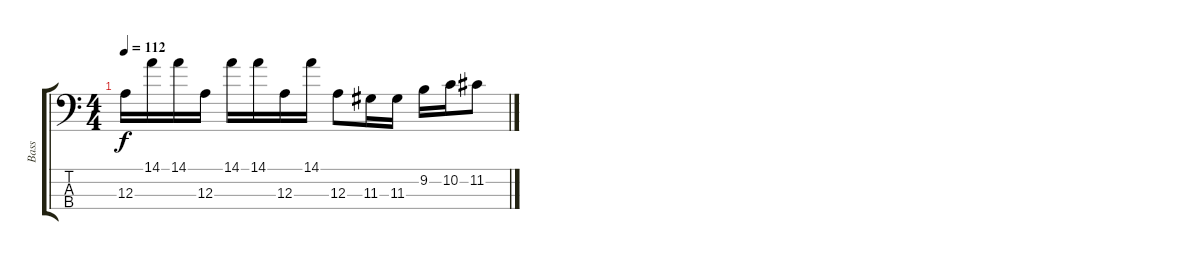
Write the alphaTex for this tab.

\track ("Bass" "Bass") {instrument electricbassfinger}
\staff {score tabs}
\tuning (G2 D2 A1 E1) {hide}
\ts (4 4)
\tempo 112
\clef f4
\ks c
12.3.16{dy f volume 0} 14.1.16 14.1.16 12.3.16 14.1.16 14.1.16 12.3.16 14.1.16 12.3.8 11.3.16 11.3.16 9.2.16 10.2.16 11.2.8
